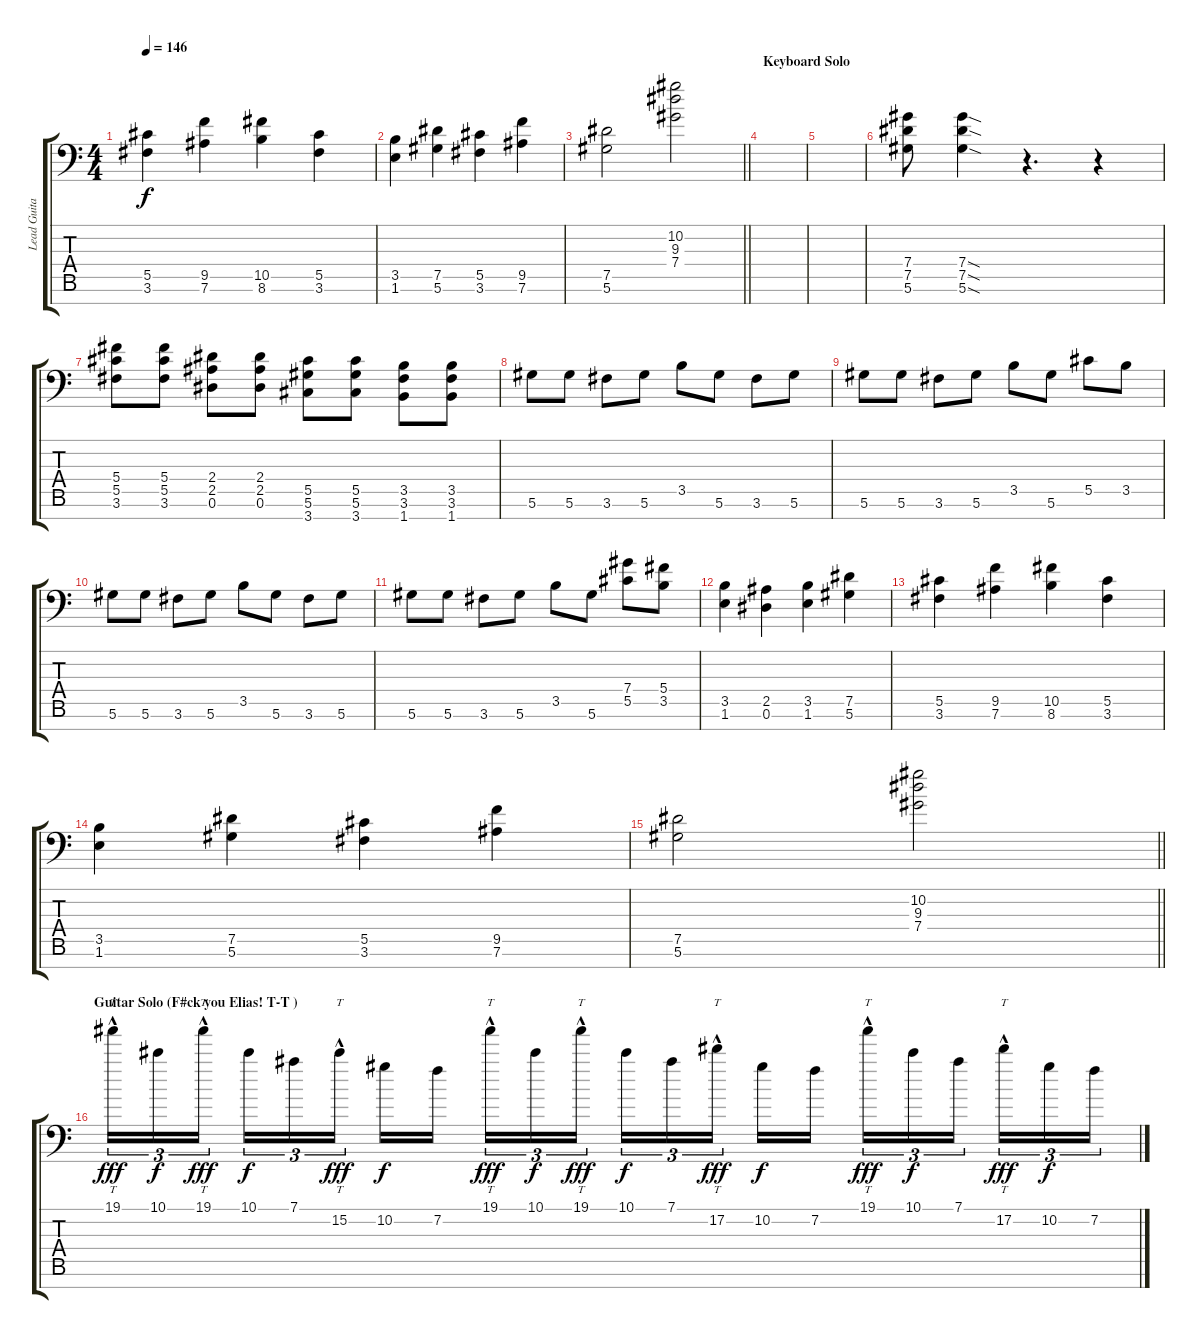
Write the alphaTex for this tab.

\track ("Lead Guitar " "Lead Guita") {instrument distortionguitar}
\staff {score tabs}
\tuning (Eb4 Bb3 Gb3 Db3 Ab2 Eb2 Bb1) {hide}
\ts (4 4)
\tempo 146
\clef f4
\ks c
(5.5 3.6).4{dy f} (9.5 7.6).4 (10.5 8.6).4 (5.5 3.6).4 |
(3.5 1.6).4 (7.5 5.6).4 (5.5 3.6).4 (9.5 7.6).4 |
\barLineRight lightlight
(7.5 5.6).2 (10.2 9.3 7.4).2 |
\section ("" "Keyboard Solo")
|
|
(7.4 7.5 5.6).8 (7.4{sod} 7.5{sod} 5.6{sod}).4 r.4{d} r.4 |
(5.4 5.5 3.6).8 (5.4 5.5 3.6).8 (2.4 2.5 0.6).8 (2.4 2.5 0.6).8 (5.5 5.6 3.7).8 (5.5 5.6 3.7).8 (3.5 3.6 1.7).8 (3.5 3.6 1.7).8 |
5.6.8 5.6.8 3.6.8 5.6.8 3.5.8 5.6.8 3.6.8 5.6.8 |
5.6.8 5.6.8 3.6.8 5.6.8 3.5.8 5.6.8 5.5.8 3.5.8 |
5.6.8 5.6.8 3.6.8 5.6.8 3.5.8 5.6.8 3.6.8 5.6.8 |
5.6.8 5.6.8 3.6.8 5.6.8 3.5.8 5.6.8 (7.4 5.5).8 (5.4 3.5).8 |
(3.5 1.6).4 (2.5 0.6).4 (3.5 1.6).4 (7.5 5.6).4 |
(5.5 3.6).4 (9.5 7.6).4 (10.5 8.6).4 (5.5 3.6).4 |
(3.5 1.6).4 (7.5 5.6).4 (5.5 3.6).4 (9.5 7.6).4 |
\barLineRight lightlight
(7.5 5.6).2 (10.2 9.3 7.4).2 |
\section ("" "Guitar Solo (F#ck you Elias! T-T )")
19.1{hac}.16{tt tu (3 2) dy fff} 10.1.16{tu (3 2) dy f} 19.1{hac}.16{tt tu (3 2) dy fff beam splitsecondary} 10.1.16{tu (3 2) dy f} 7.1.16{tu (3 2)} 15.2{hac}.16{tt tu (3 2) dy fff} 10.2.16{dy f} 7.2.16{beam splitsecondary} 19.1{hac}.16{tt tu (3 2) dy fff} 10.1.16{tu (3 2) dy f} 19.1{hac}.16{tt tu (3 2) dy fff} 10.1.16{tu (3 2) dy f} 7.1.16{tu (3 2)} 17.2{hac}.16{tt tu (3 2) dy fff beam splitsecondary} 10.2.16{dy f} 7.2.16 19.1{hac}.16{tt tu (3 2) dy fff} 10.1.16{tu (3 2) dy f} 7.1.16{tu (3 2) beam splitsecondary} 17.2{hac}.16{tt tu (3 2) dy fff} 10.2.16{tu (3 2) dy f} 7.2.16{tu (3 2)}
